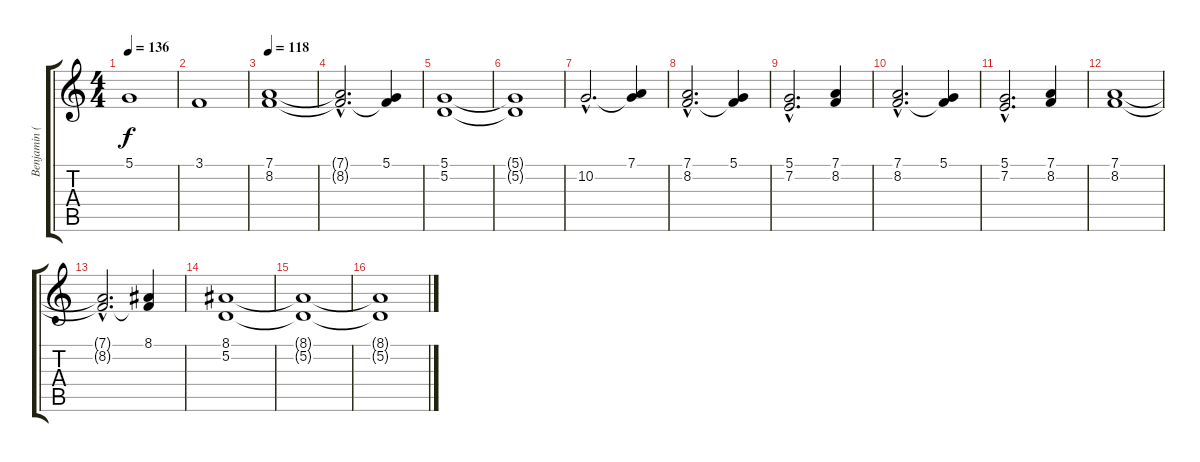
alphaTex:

\track ("Benjamin (KeybChoir)" "Benjamin (") {instrument pad4choir}
\staff {score tabs}
\tuning (D4 A3 F3 C3 G2 D2) {hide}
\ts (4 4)
\tempo 136
\clef g2
\ks c
5.1.1{dy f} |
3.1.1 |
\tempo 118
(7.1 8.2).1 |
(7.1{hac t} 8.2{hac t}).2{d} (5.1 8.2{t}).4 |
(5.1 5.2).1 |
(5.1{t} 5.2{t}).1 |
10.2{hac}.2{d} (7.1 10.2{t}).4 |
(7.1{hac} 8.2{hac}).2{d} (5.1 8.2{t}).4 |
(5.1{hac} 7.2{hac}).2{d} (7.1 8.2).4 |
(7.1{hac} 8.2{hac}).2{d} (5.1 8.2{t}).4 |
(5.1{hac} 7.2{hac}).2{d} (7.1 8.2).4 |
(7.1 8.2).1 |
(7.1{hac t} 8.2{hac t}).2{d} (8.1 8.2{t}).4 |
(8.1 5.2).1 |
(8.1{t} 5.2{t}).1 |
(8.1{t} 5.2{t}).1
